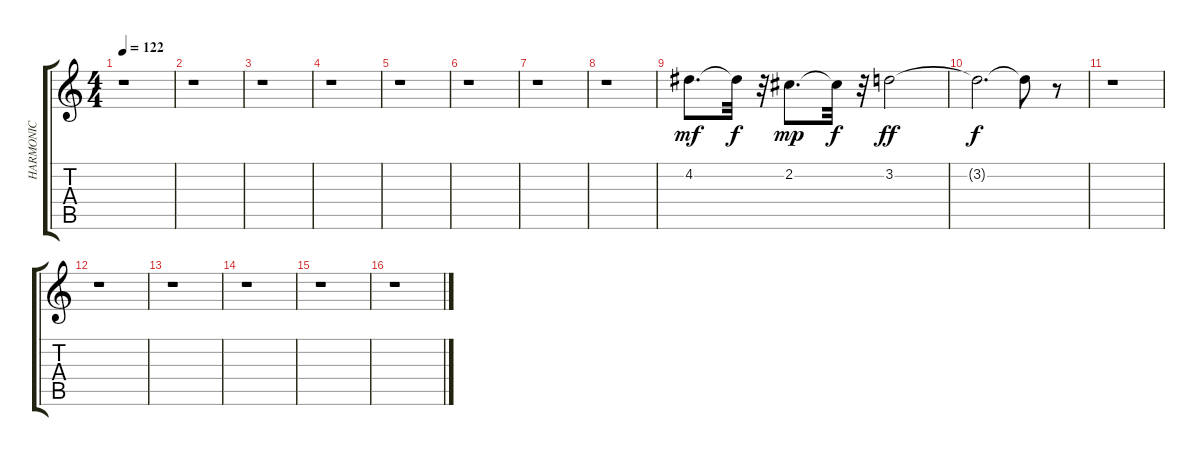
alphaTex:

\track ("HARMONIC" "HARMONIC") {instrument guitarharmonics}
\staff {score tabs}
\tuning (E4 B3 G3 D3 A2 E2) {hide}
\ts (4 4)
\tempo 122
\clef g2
\ks c
r.1{dy mf} |
r.1 |
r.1 |
r.1 |
r.1 |
r.1 |
r.1 |
r.1 |
4.2.8{d} 4.2{t}.32{dy f} r.32 2.2.8{d dy mp} 2.2{t}.32{dy f} r.32 3.2.2{dy ff} |
3.2{t}.2{d dy f} 3.2{t}.8 r.8 |
r.1 |
r.1 |
r.1 |
r.1 |
r.1 |
r.1
